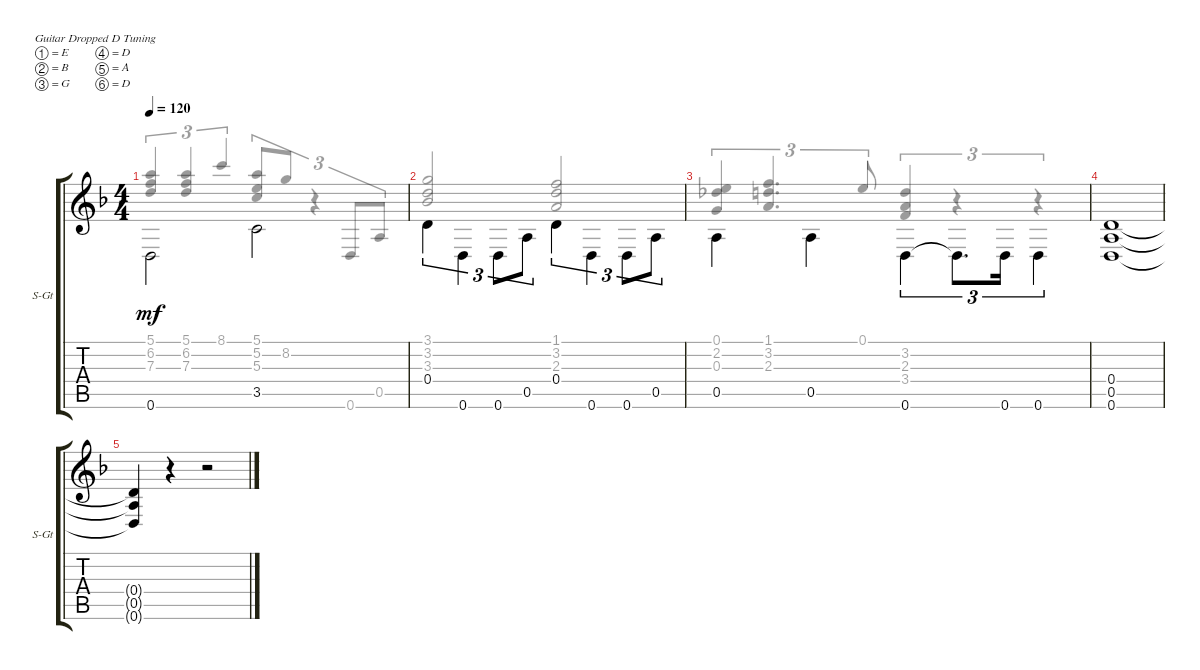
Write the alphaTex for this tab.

\defaultSystemsLayout 4
\bracketExtendMode groupsimilarinstruments
\useSystemSignSeparator
\singleTrackTrackNamePolicy allsystems
\multiTrackTrackNamePolicy allsystems
\firstSystemTrackNameOrientation horizontal
\otherSystemsTrackNameOrientation horizontal
\track ("Steel Guitar" "S-Gt") {instrument acousticguitarsteel}
\staff {score tabs}
\tuning (E4 B3 G3 D3 A2 D2)
\voice
\ts (4 4)
\tempo 120
\clef g2
\ks dminor
0.6.2{dy mf beam invert} 3.5.2{beam invert} |
0.4.4{tu (3 2) beam invert} 0.6.4{tu (3 2) beam invert} 0.6.8{tu (3 2) beam invert} 0.5.8{tu (3 2)} 0.4.4{tu (3 2) beam invert} 0.6.4{tu (3 2) beam invert} 0.6.8{tu (3 2) beam invert} 0.5.8{tu (3 2)} |
0.5.4{beam invert} 0.5.4{beam invert} 0.6.4{tu (3 2) beam invert} 0.6{t}.8{d tu (3 2) beam invert} 0.6.16{tu (3 2)} 0.6.4{tu (3 2) beam invert} |
\scale
0.607308 (0.6 0.5 0.4).1 |
(0.4{t} 0.6{t} 0.5{t}).4 r.4 r.2
\voice
\clef g2
\ottava regular
\simile none
\ks dminor
(7.3 6.2 5.1).4{tu (3 2) dy mf beam invert} (5.1 6.2 7.3).4{tu (3 2) beam invert} 8.1.4{tu (3 2) beam invert} (5.1 5.2 5.3).8{tu (3 2) beam invert} 8.2.8{tu (3 2)} r.4{tu (3 2) beam invert} 0.6.8{tu (3 2) beam invert} 0.5.8{tu (3 2)} |
(3.3 3.2 3.1).2{beam invert} (2.3 3.2 1.1).2{beam invert} |
(0.3 2.2 0.1).4{tu (3 2) beam invert} (1.1 3.2 2.3).4{d tu (3 2) beam invert} 0.1.8{tu (3 2) beam invert} (3.2 2.3 3.4).4{tu (3 2) beam invert} r.4{tu (3 2) beam invert} r.4{tu (3 2) beam invert} |
\scale
0.607308 |
